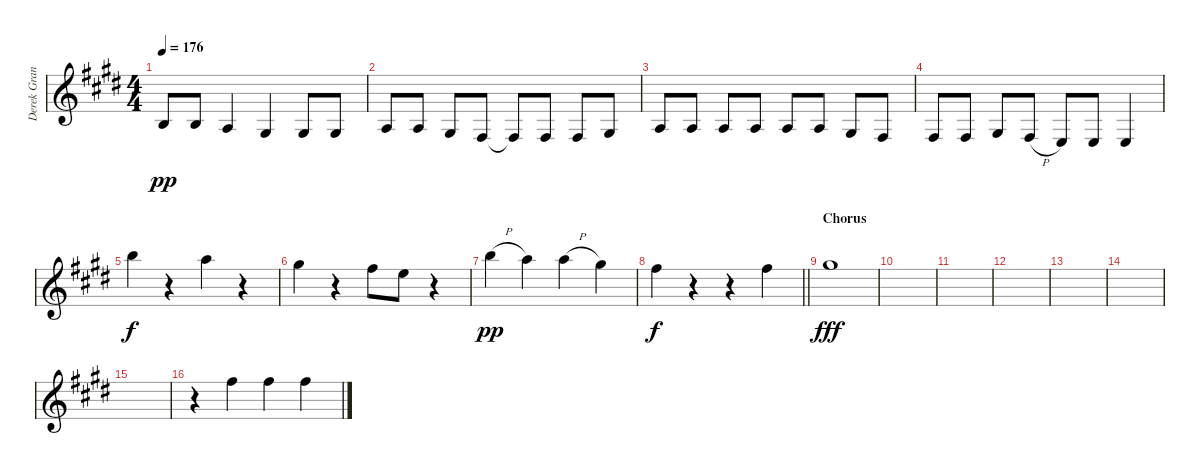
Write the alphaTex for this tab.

\track ("Derek Grant - Vocals" "Derek Gran") {instrument overdrivenguitar}
\staff {score}
\tuning (E4 B3 G3 D3 A2 E2) {hide}
\ts (4 4)
\tempo 176
\clef g2
\ks e
2.5.8{dy pp} 2.5.8 0.5.4 4.6.4 4.6.8 4.6.8 |
0.5.8 0.5.8 4.6.8 2.6.8 2.6{t}.8 2.6.8 2.6.8 4.6.8 |
0.5.8 0.5.8 0.5.8 0.5.8 0.5.8 0.5.8 4.6.8 2.6.8 |
2.6.8 2.6.8 4.6.8 2.6{h}.8 0.6.8 0.6.8 0.6.4 |
12.2.4{dy f} r.4 5.1.4 r.4 |
4.1.4 r.4 2.1.8 0.1.8 r.4 |
7.1{h}.4{dy pp} 5.1.4 5.1{h}.4 4.1.4 |
\barLineRight lightlight
2.1.4{dy f} r.4 r.4 2.1.4 |
\section ("" "Chorus")
4.1.1{dy fff} |
|
|
|
|
|
|
r.4 7.2.4 2.1.4 2.1.4
